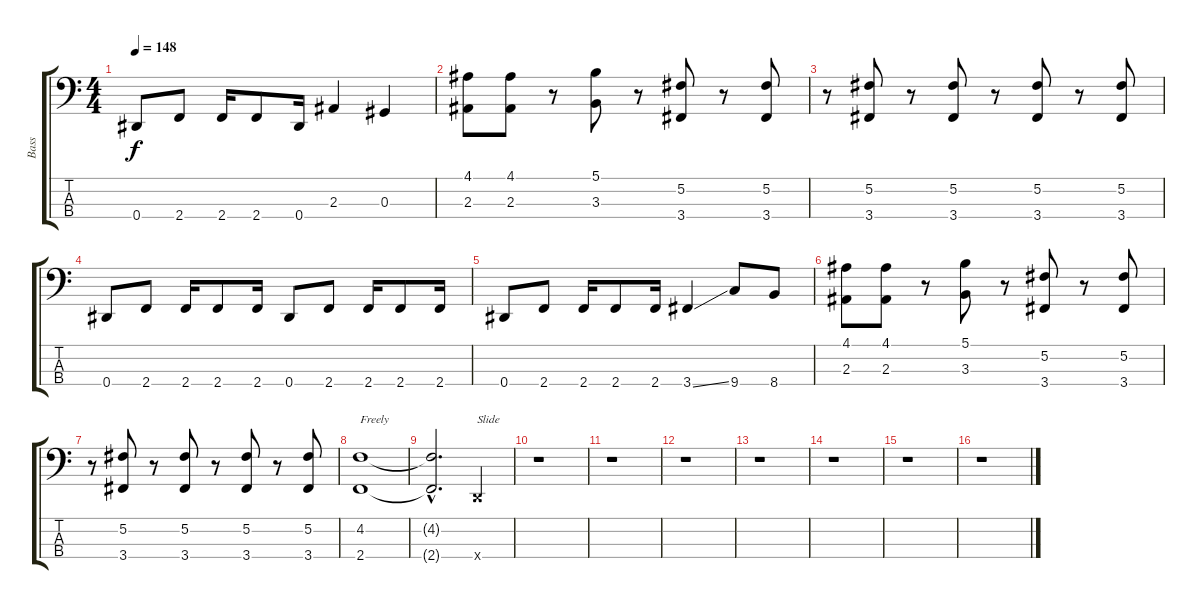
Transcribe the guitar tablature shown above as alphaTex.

\track ("Bass" "Bass") {instrument electricbassfinger}
\staff {score tabs}
\tuning (Gb2 Db2 Ab1 Eb1) {hide}
\ts (4 4)
\tempo 148
\clef f4
\ks c
0.4.8{dy f} 2.4.8 2.4.16 2.4.8 0.4.16 2.3.4 0.3.4 |
(4.1 2.3).8 (4.1 2.3).8 r.8 (5.1 3.3).8 r.8 (5.2 3.4).8 r.8 (5.2 3.4).8 |
r.8 (5.2 3.4).8 r.8 (5.2 3.4).8 r.8 (5.2 3.4).8 r.8 (5.2 3.4).8 |
0.4.8 2.4.8 2.4.16 2.4.8 2.4.16 0.4.8 2.4.8 2.4.16 2.4.8 2.4.16 |
0.4.8 2.4.8 2.4.16 2.4.8 2.4.16 3.4{ss}.4 9.4.8 8.4.8 |
(4.1 2.3).8 (4.1 2.3).8 r.8 (5.1 3.3).8 r.8 (5.2 3.4).8 r.8 (5.2 3.4).8 |
r.8 (5.2 3.4).8 r.8 (5.2 3.4).8 r.8 (5.2 3.4).8 r.8 (5.2 3.4).8 |
(4.2 2.4).1{txt "Freely"} |
(4.2{hac t} 2.4{hac t}).2{d} -1.4{x}.4{txt "Slide"} |
r.1 |
r.1 |
r.1 |
r.1 |
r.1 |
r.1 |
r.1
